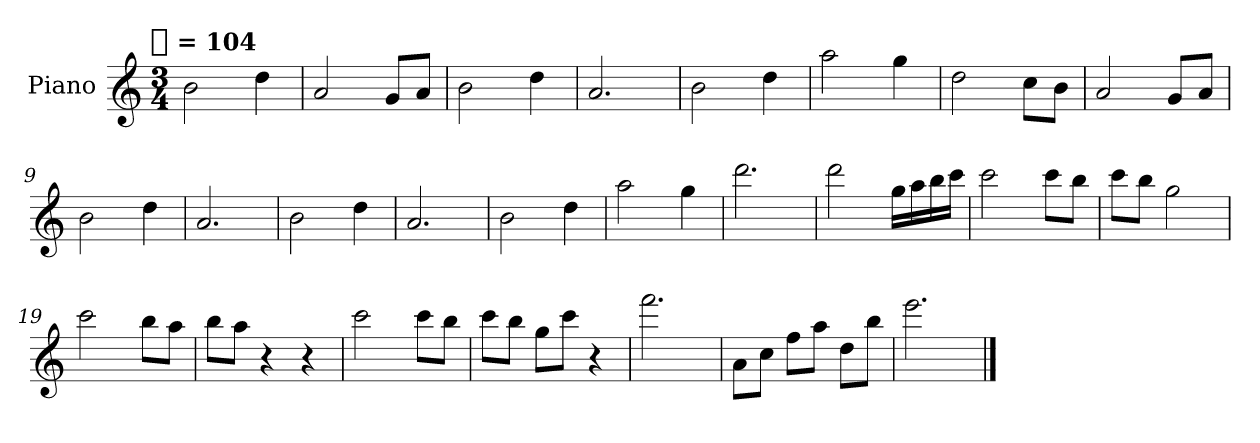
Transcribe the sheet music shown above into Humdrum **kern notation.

**kern
*part1
*staff1
*I"Piano
*I'Pno.
*clefG2
!!LO:TX:omd:t=[quarter] = 104
*M3/4
*MM104
=1
2b
4dd
=2
2a
8gL
8aJ
=3
2b
4dd
=4
2.a
=5
2b
4dd
=6
2aa
4gg
=7
2dd
8ccL
8bJ
=8
2a
8gL
8aJ
=9
2b
4dd
!!LO:LB:g=z
=10
2.a
=11
2b
4dd
=12
2.a
=13
2b
4dd
=14
2aa
4gg
=15
2.ddd
=16
2ddd
16ggLL
16aa
16bb
16cccJJ
=17
2ccc
8cccL
8bbJ
=18
8cccL
8bbJ
2gg
!!LO:LB:g=z
=19
2ccc
8bbL
8aaJ
=20
8bbL
8aaJ
4r
4r
=21
2ccc
8cccL
8bbJ
=22
8cccL
8bbJ
8ggL
8cccJ
4r
=23
2.fff
=24
8aL
8ccJ
8ffL
8aaJ
8ddL
8bbJ
=25
2.eee
==
*-
